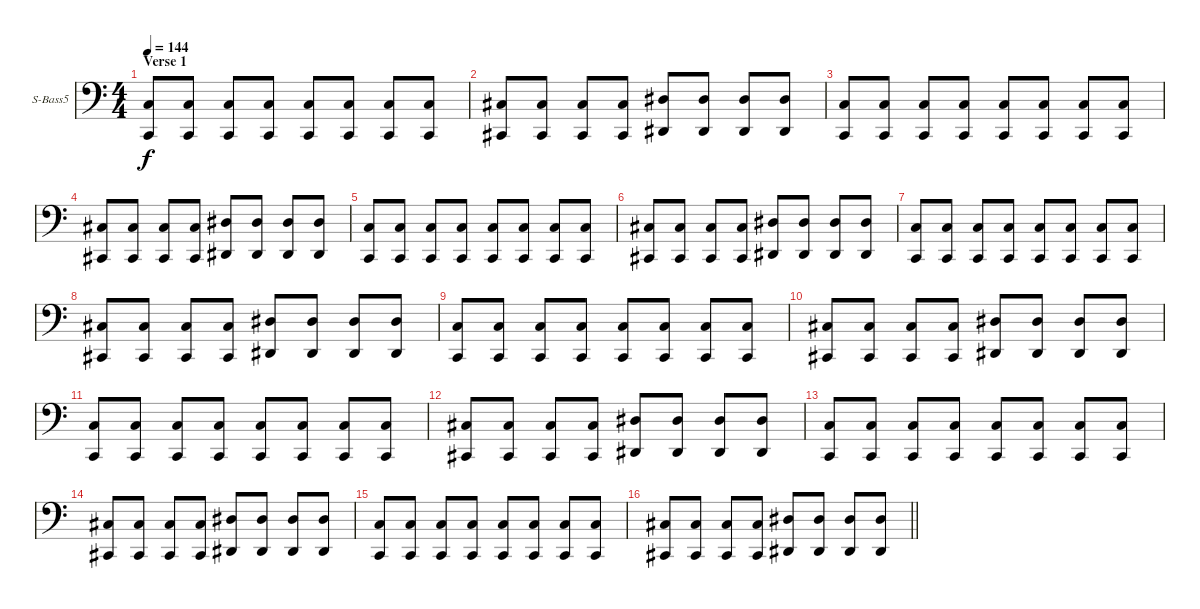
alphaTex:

\bracketExtendMode groupsimilarinstruments
\firstSystemTrackNameOrientation horizontal
\otherSystemsTrackNameOrientation horizontal
\track ("Flake 4" "S-Bass5") {instrument synthbass2}
\staff {score}
\tuning (G2 D2 A1 E1 B0)
\ts (4 4)
\section ("" "Verse 1")
\tempo 144
\clef f4
\ks c
(3.3 1.5).8{dy f} (3.3 1.5).8 (3.3 1.5).8 (3.3 1.5).8 (3.3 1.5).8 (3.3 1.5).8 (3.3 1.5).8 (3.3 1.5).8 |
(4.3 2.5).8 (4.3 2.5).8 (4.3 2.5).8 (4.3 2.5).8 (6.3 4.5).8 (6.3 4.5).8 (6.3 4.5).8 (6.3 4.5).8 |
(3.3 1.5).8 (3.3 1.5).8 (3.3 1.5).8 (3.3 1.5).8 (3.3 1.5).8 (3.3 1.5).8 (3.3 1.5).8 (3.3 1.5).8 |
(4.3 2.5).8 (4.3 2.5).8 (4.3 2.5).8 (4.3 2.5).8 (6.3 4.5).8 (6.3 4.5).8 (6.3 4.5).8 (6.3 4.5).8 |
(3.3 1.5).8 (3.3 1.5).8 (3.3 1.5).8 (3.3 1.5).8 (3.3 1.5).8 (3.3 1.5).8 (3.3 1.5).8 (3.3 1.5).8 |
(4.3 2.5).8 (4.3 2.5).8 (4.3 2.5).8 (4.3 2.5).8 (6.3 4.5).8 (6.3 4.5).8 (6.3 4.5).8 (6.3 4.5).8 |
(3.3 1.5).8 (3.3 1.5).8 (3.3 1.5).8 (3.3 1.5).8 (3.3 1.5).8 (3.3 1.5).8 (3.3 1.5).8 (3.3 1.5).8 |
(4.3 2.5).8 (4.3 2.5).8 (4.3 2.5).8 (4.3 2.5).8 (6.3 4.5).8 (6.3 4.5).8 (6.3 4.5).8 (6.3 4.5).8 |
(3.3 1.5).8 (3.3 1.5).8 (3.3 1.5).8 (3.3 1.5).8 (3.3 1.5).8 (3.3 1.5).8 (3.3 1.5).8 (3.3 1.5).8 |
(4.3 2.5).8 (4.3 2.5).8 (4.3 2.5).8 (4.3 2.5).8 (6.3 4.5).8 (6.3 4.5).8 (6.3 4.5).8 (6.3 4.5).8 |
(3.3 1.5).8 (3.3 1.5).8 (3.3 1.5).8 (3.3 1.5).8 (3.3 1.5).8 (3.3 1.5).8 (3.3 1.5).8 (3.3 1.5).8 |
(4.3 2.5).8 (4.3 2.5).8 (4.3 2.5).8 (4.3 2.5).8 (6.3 4.5).8 (6.3 4.5).8 (6.3 4.5).8 (6.3 4.5).8 |
(3.3 1.5).8 (3.3 1.5).8 (3.3 1.5).8 (3.3 1.5).8 (3.3 1.5).8 (3.3 1.5).8 (3.3 1.5).8 (3.3 1.5).8 |
(4.3 2.5).8 (4.3 2.5).8 (4.3 2.5).8 (4.3 2.5).8 (6.3 4.5).8 (6.3 4.5).8 (6.3 4.5).8 (6.3 4.5).8 |
(3.3 1.5).8 (3.3 1.5).8 (3.3 1.5).8 (3.3 1.5).8 (3.3 1.5).8 (3.3 1.5).8 (3.3 1.5).8 (3.3 1.5).8 |
\barLineRight lightlight
(4.3 2.5).8 (4.3 2.5).8 (4.3 2.5).8 (4.3 2.5).8 (6.3 4.5).8 (6.3 4.5).8 (6.3 4.5).8 (6.3 4.5).8
